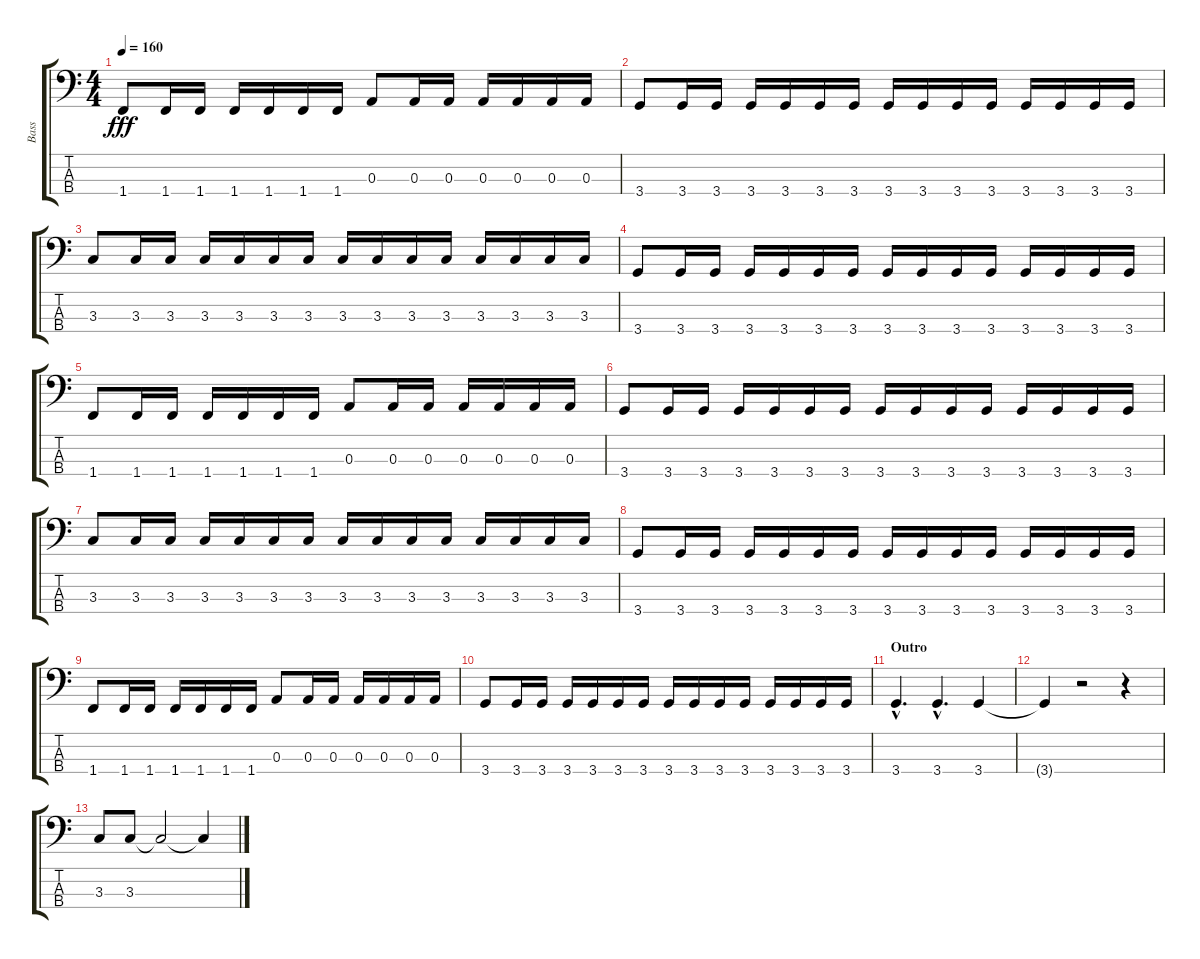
\track ("Bass" "Bass") {instrument electricbassfinger}
\staff {score tabs}
\tuning (G2 D2 A1 E1) {hide}
\ts (4 4)
\tempo 160
\clef f4
\ks c
1.4.8{dy fff} 1.4.16 1.4.16 1.4.16 1.4.16 1.4.16 1.4.16 0.3.8 0.3.16 0.3.16 0.3.16 0.3.16 0.3.16 0.3.16 |
3.4.8 3.4.16 3.4.16 3.4.16 3.4.16 3.4.16 3.4.16 3.4.16 3.4.16 3.4.16 3.4.16 3.4.16 3.4.16 3.4.16 3.4.16 |
3.3.8 3.3.16 3.3.16 3.3.16 3.3.16 3.3.16 3.3.16 3.3.16 3.3.16 3.3.16 3.3.16 3.3.16 3.3.16 3.3.16 3.3.16 |
3.4.8 3.4.16 3.4.16 3.4.16 3.4.16 3.4.16 3.4.16 3.4.16 3.4.16 3.4.16 3.4.16 3.4.16 3.4.16 3.4.16 3.4.16 |
1.4.8 1.4.16 1.4.16 1.4.16 1.4.16 1.4.16 1.4.16 0.3.8 0.3.16 0.3.16 0.3.16 0.3.16 0.3.16 0.3.16 |
3.4.8 3.4.16 3.4.16 3.4.16 3.4.16 3.4.16 3.4.16 3.4.16 3.4.16 3.4.16 3.4.16 3.4.16 3.4.16 3.4.16 3.4.16 |
3.3.8 3.3.16 3.3.16 3.3.16 3.3.16 3.3.16 3.3.16 3.3.16 3.3.16 3.3.16 3.3.16 3.3.16 3.3.16 3.3.16 3.3.16 |
3.4.8 3.4.16 3.4.16 3.4.16 3.4.16 3.4.16 3.4.16 3.4.16 3.4.16 3.4.16 3.4.16 3.4.16 3.4.16 3.4.16 3.4.16 |
1.4.8 1.4.16 1.4.16 1.4.16 1.4.16 1.4.16 1.4.16 0.3.8 0.3.16 0.3.16 0.3.16 0.3.16 0.3.16 0.3.16 |
3.4.8 3.4.16 3.4.16 3.4.16 3.4.16 3.4.16 3.4.16 3.4.16 3.4.16 3.4.16 3.4.16 3.4.16 3.4.16 3.4.16 3.4.16 |
\section ("" "Outro")
3.4{hac}.4{d} 3.4{hac}.4{d} 3.4.4 |
3.4{t}.4 r.2 r.4 |
3.3.8 3.3.8 3.3{t}.2 3.3{t}.4
